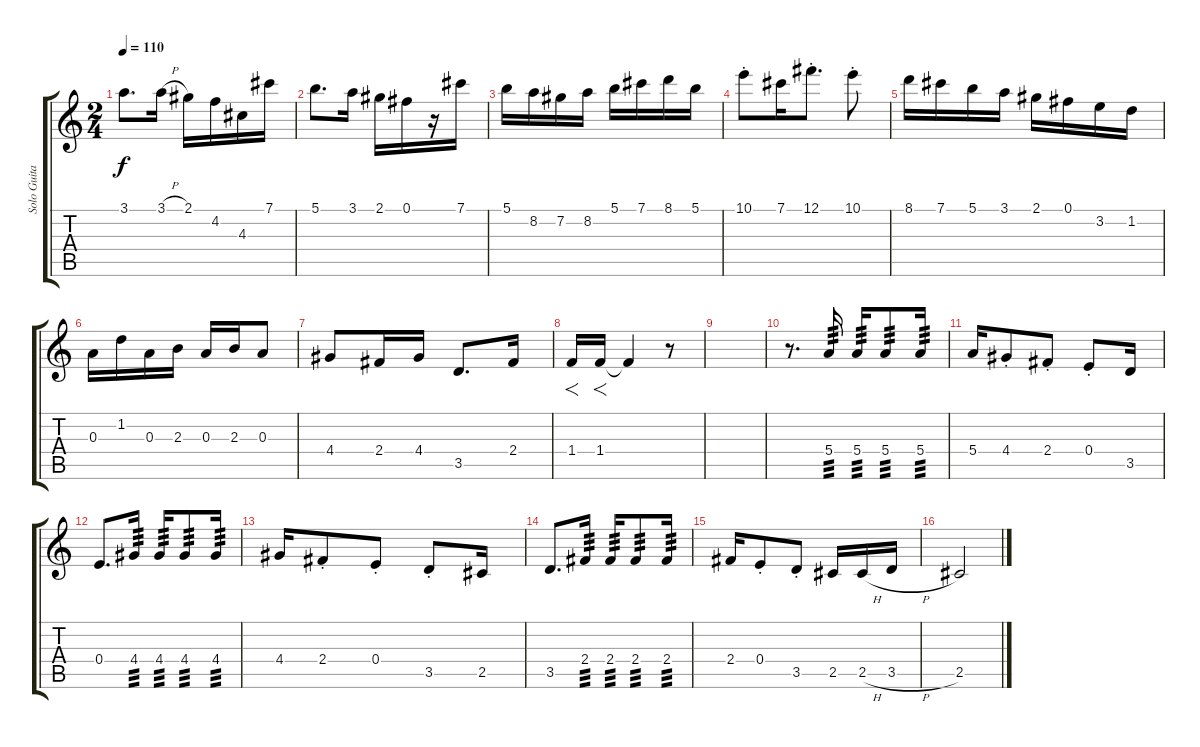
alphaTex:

\track ("Solo Guitar" "Solo Guita") {instrument acousticguitarnylon}
\staff {score tabs}
\tuning (Gb4 Db4 A3 E3 B2 Gb2) {hide}
\ts (2 4)
\tempo 110
\clef g2
\ks c
3.1.8{d dy f} 3.1{h}.16 2.1.16 4.2.16 4.3.16 7.1.16 |
5.1.8{d} 3.1.16 2.1.16 0.1.16 r.16 7.1.16 |
5.1.16 8.2.16 7.2.16 8.2.16 5.1.16 7.1.16 8.1.16 5.1.16 |
10.1{st}.8 7.1.16 12.1{st}.8{d} 10.1{st}.8 |
8.1.16 7.1.16 5.1.16 3.1.16 2.1.16 0.1.16 3.2.16 1.2.16 |
0.3.16 1.2.16 0.3.16 2.3.16 0.3.16 2.3.16 0.3.8 |
4.4.8 2.4.16 4.4.16 3.5.8{d} 2.4.16 |
1.4.16{f} 1.4.16{f} 1.4{t}.4 r.8 |
|
r.8{d} 5.4.16{tp 3} 5.4.16{tp 3} 5.4.8{tp 3} 5.4.16{tp 3} |
5.4.16 4.4{st}.8 2.4{st}.8 0.4{st}.8 3.5.16 |
0.4.8{d} 4.4.16{tp 3} 4.4.16{tp 3} 4.4.8{tp 3} 4.4.16{tp 3} |
4.4.16 2.4{st}.8 0.4{st}.8 3.5{st}.8 2.5.16 |
3.5.8{d} 2.4.16{tp 3} 2.4.16{tp 3} 2.4.8{tp 3} 2.4.16{tp 3} |
2.4.16 0.4{st}.8 3.5{st}.8 2.5.16 2.5{h}.16 3.5{h}.16 |
2.5.2
